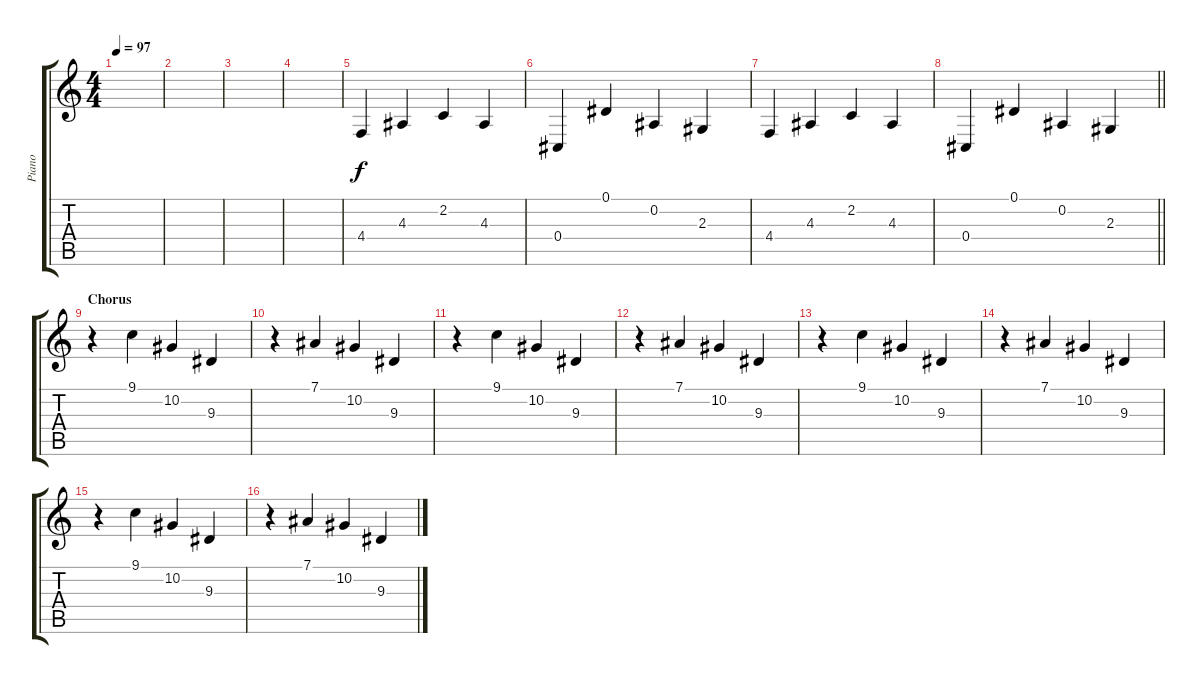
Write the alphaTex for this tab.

\track ("Piano" "Piano") {instrument electricgrandpiano}
\staff {score tabs}
\tuning (Eb4 Bb3 Gb3 Db3 Ab2 Db2) {hide}
\ts (4 4)
\tempo 97
\clef g2
\ks c
|
|
|
|
4.4.4 4.3.4 2.2.4 4.3.4 |
0.4.4 0.1.4 0.2.4 2.3.4 |
4.4.4 4.3.4 2.2.4 4.3.4 |
\barLineRight lightlight
0.4.4 0.1.4 0.2.4 2.3.4 |
\section ("" "Chorus")
r.4 9.1.4 10.2.4 9.3.4 |
r.4 7.1.4 10.2.4 9.3.4 |
r.4 9.1.4 10.2.4 9.3.4 |
r.4 7.1.4 10.2.4 9.3.4 |
r.4 9.1.4 10.2.4 9.3.4 |
r.4 7.1.4 10.2.4 9.3.4 |
r.4 9.1.4 10.2.4 9.3.4 |
r.4 7.1.4 10.2.4 9.3.4
